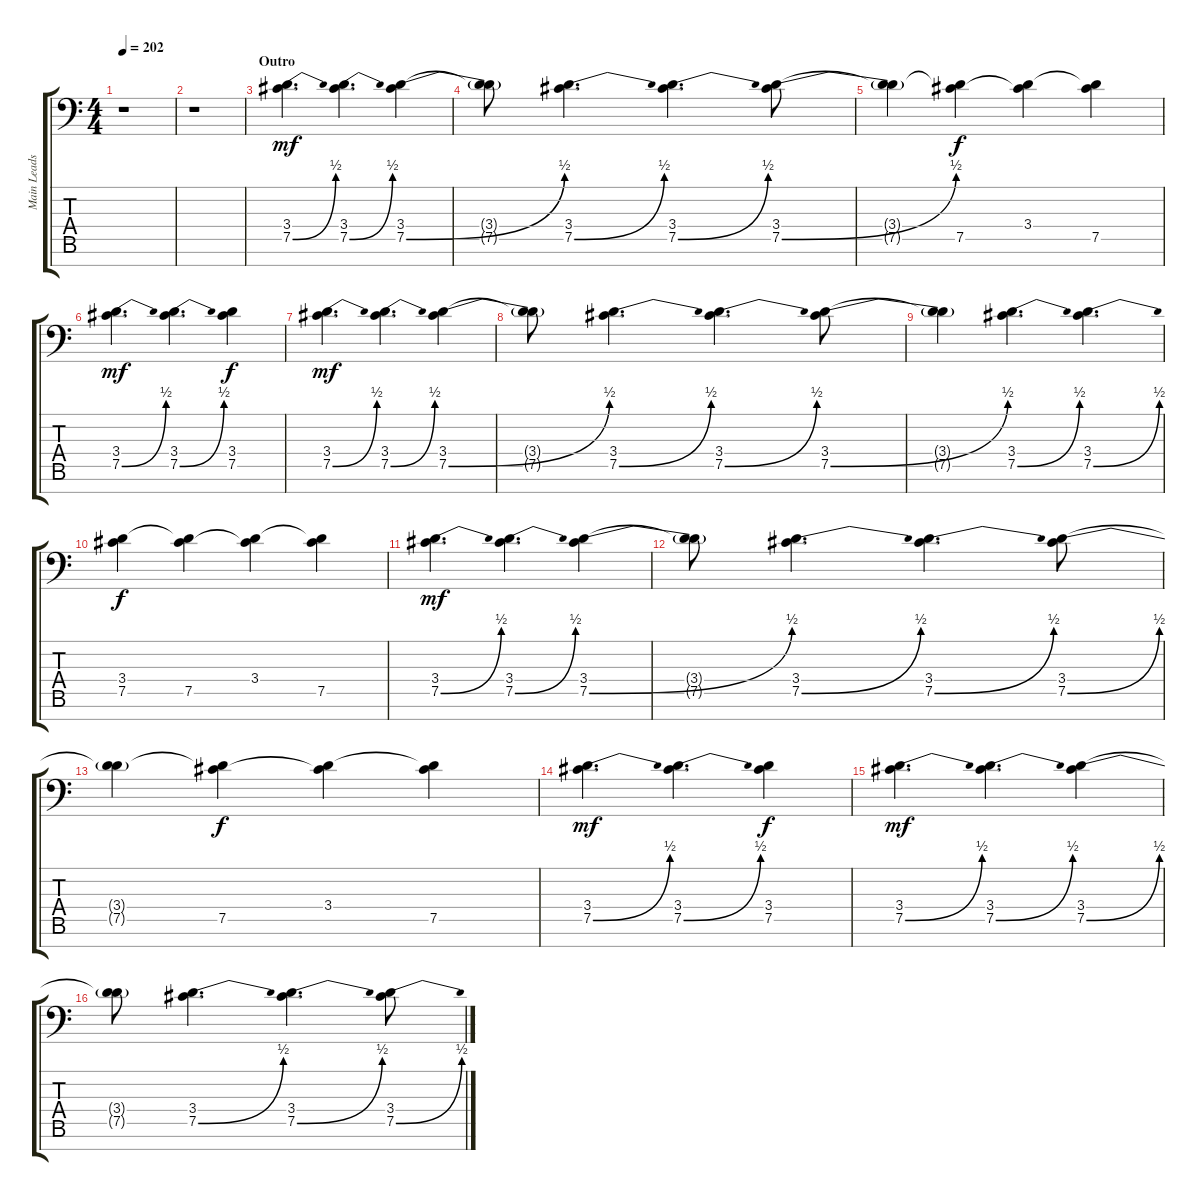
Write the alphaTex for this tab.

\track ("Main Leads" "Main Leads") {instrument distortionguitar}
\staff {score tabs}
\tuning (Db4 Ab3 E3 B2 Gb2 Db2 Gb1) {hide}
\ts (4 4)
\tempo 202
\clef f4
\ks c
r.1{dy f} |
r.1 |
\section ("" "Outro")
(3.4 7.5{be (bend 0 0 60 2)}).4{d dy mf} (3.4 7.5{be (bend 0 0 60 2)}).4{d} (3.4 7.5{be (bend 0 0 60 2)}).4 |
(3.4{t} 7.5{t}).8 (3.4 7.5{be (bend 0 0 60 2)}).4{d} (3.4 7.5{be (bend 0 0 60 2)}).4{d} (3.4 7.5{be (bend 0 0 60 2)}).8 |
(3.4{t} 7.5{t}).4 (3.4{t} 7.5).4{dy f} (3.4 7.5{t}).4 (3.4{t} 7.5).4 |
(3.4 7.5{be (bend 0 0 60 2)}).4{d dy mf} (3.4 7.5{be (bend 0 0 60 2)}).4{d} (3.4 7.5).4{dy f} |
(3.4 7.5{be (bend 0 0 60 2)}).4{d dy mf} (3.4 7.5{be (bend 0 0 60 2)}).4{d} (3.4 7.5{be (bend 0 0 60 2)}).4 |
(3.4{t} 7.5{t}).8 (3.4 7.5{be (bend 0 0 60 2)}).4{d} (3.4 7.5{be (bend 0 0 60 2)}).4{d} (3.4 7.5{be (bend 0 0 60 2)}).8 |
(3.4{t} 7.5{t}).4 (3.4 7.5{be (bend 0 0 60 2)}).4{d} (3.4 7.5{be (bend 0 0 60 2)}).4{d} |
(3.4 7.5).4{dy f} (3.4{t} 7.5).4 (3.4 7.5{t}).4 (3.4{t} 7.5).4 |
(3.4 7.5{be (bend 0 0 60 2)}).4{d dy mf} (3.4 7.5{be (bend 0 0 60 2)}).4{d} (3.4 7.5{be (bend 0 0 60 2)}).4 |
(3.4{t} 7.5{t}).8 (3.4 7.5{be (bend 0 0 60 2)}).4{d} (3.4 7.5{be (bend 0 0 60 2)}).4{d} (3.4 7.5{be (bend 0 0 60 2)}).8 |
(3.4{t} 7.5{t}).4 (3.4{t} 7.5).4{dy f} (3.4 7.5{t}).4 (3.4{t} 7.5).4 |
(3.4 7.5{be (bend 0 0 60 2)}).4{d dy mf} (3.4 7.5{be (bend 0 0 60 2)}).4{d} (3.4 7.5).4{dy f} |
(3.4 7.5{be (bend 0 0 60 2)}).4{d dy mf} (3.4 7.5{be (bend 0 0 60 2)}).4{d} (3.4 7.5{be (bend 0 0 60 2)}).4 |
(3.4{t} 7.5{t}).8 (3.4 7.5{be (bend 0 0 60 2)}).4{d} (3.4 7.5{be (bend 0 0 60 2)}).4{d} (3.4 7.5{be (bend 0 0 60 2)}).8
